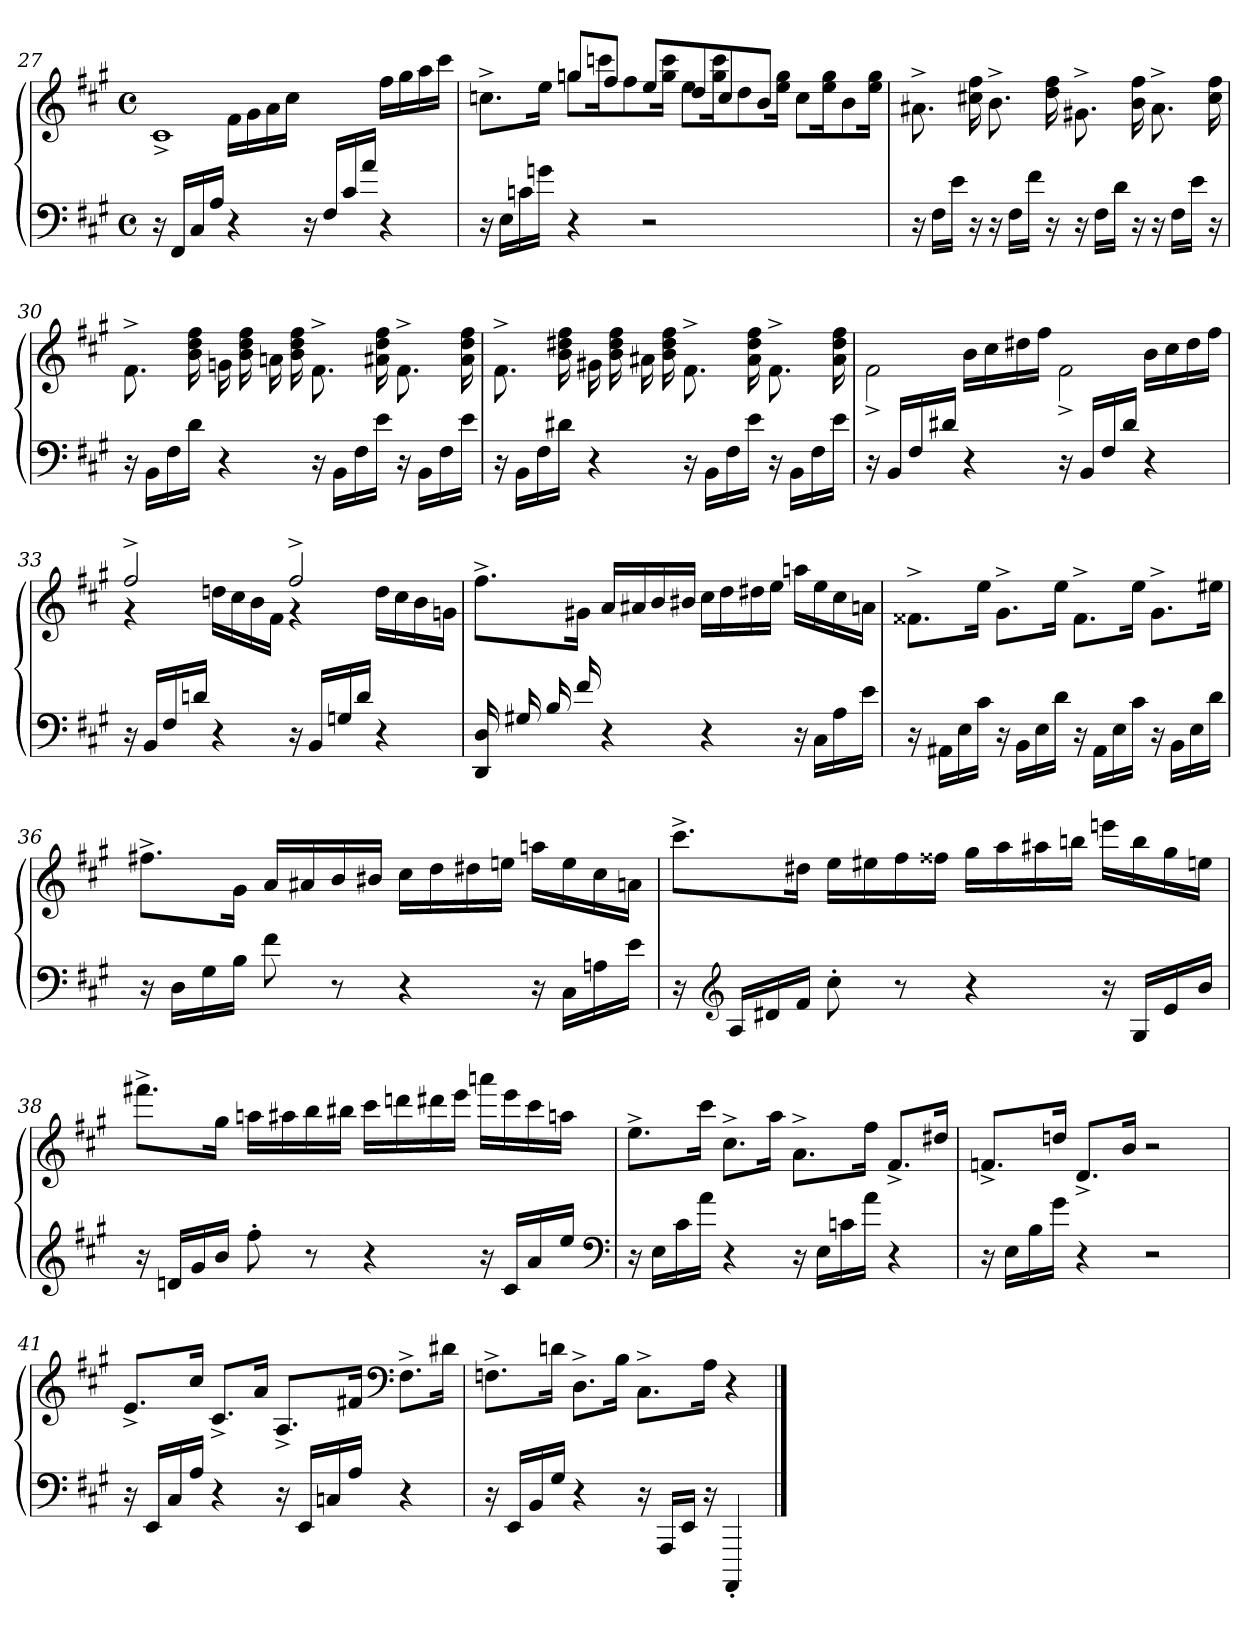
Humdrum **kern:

**kern	**kern
*part1	*part1
*staff2	*staff1
*clefF4	*clefG2
*k[f#c#g#]	*k[f#c#g#]
*M4/4	*M4/4
*met(c)	*met(c)
=27	=27
*	*^
16r	4ryy	1c#^>/
16FF#/LL	.	.
16C#/	.	.
16A/JJ	.	.
4r	16f#\LL	.
.	16g#\	.
.	16a\	.
.	16cc#\JJ	.
16r	4ryy	.
16F#/LL	.	.
16c#/	.	.
16a/JJ	.	.
4r	16ff#\LL	.
.	16gg#\	.
.	16aa\	.
.	16ccc#\JJ	.
=28	=28	=28
16r	8.ccn^>\L	4ryy
16E\LL	.	.
16cn\	.	.
16gn\JJ	16ee\Jk	.
4r	8ggn/L	8ggn\L
.	8ff#/J	16cccn\k
.	.	8ff#\
2r	8ee/L	.
.	.	16gg\ 16ccc\Jk
.	8dd/	8ee\L
.	8cc/	16gg\ 16ccc\k
.	.	8dd\
.	8b/J	.
.	.	16ee\ 16gg\Jk
4.ryy	4.ryy	8cc\L
.	.	16ee\ 16gg\k
.	.	8b\
.	.	16ee\ 16gg\Jk
*	*v	*v
=29	=29
16r	8.a#X^>\
16F#\LL	.
16e\JJ	.
16r	16cc#X\ 16ff#\
16r	8.b^>\
16F#\LL	.
16f#\JJ	.
16r	16dd\ 16ff#\
16r	8.g#X^>\
16F#\LL	.
16d\JJ	.
16r	16b\ 16ff#\
16r	8.a#^>\
16F#\LL	.
16e\JJ	.
16r	16cc#\ 16ff#\
=30	=30
16r	8.f#^>\
16BB\LL	.
16F#\	.
16d\JJ	16b\ 16dd\ 16ff#\
4r	16gn\
.	16b\ 16dd\ 16ff#\
.	16an\
.	16b\ 16dd\ 16ff#\
16r	8.f#^>\
16BB\LL	.
16F#\	.
16e\JJ	16a#X\ 16dd\ 16ff#\
16r	8.f#^>\
16BB\LL	.
16F#\	.
16e\JJ	16a#\ 16dd\ 16ff#\
=31	=31
16r	8.f#^>\
16BB\LL	.
16F#\	.
16d#X\JJ	16b\ 16dd#X\ 16ff#\
4r	16g#X\
.	16b\ 16dd#\ 16ff#\
.	16a#X\
.	16b\ 16dd#\ 16ff#\
16r	8.f#^>\
16BB\LL	.
16F#\	.
16e\JJ	16a#\ 16dd#\ 16ff#\
16r	8.f#^>\
16BB\LL	.
16F#\	.
16e\JJ	16a#\ 16dd#\ 16ff#\
=32	=32
*	*^
16r	4ryy	2f#^>\
16BB/LL	.	.
16F#/	.	.
16d#X/JJ	.	.
4r	16b\LL	.
.	16cc#\	.
.	16dd#X\	.
.	16ff#\JJ	.
16r	4ryy	2f#^>\
16BB/LL	.	.
16F#/	.	.
16d#/JJ	.	.
4r	16b\LL	.
.	16cc#\	.
.	16dd#\	.
.	16ff#\JJ	.
=33	=33	=33
16r	2ff#^>/	4r
16BB/LL	.	.
16F#/	.	.
16dn/JJ	.	.
4r	.	16ddn\LL
.	.	16cc#\
.	.	16b\
.	.	16f#\JJ
16r	2ff#^>/	4r
16BB/LL	.	.
16Gn/	.	.
16d/JJ	.	.
4r	.	16dd\LL
.	.	16cc#\
.	.	16b\
.	.	16gn\JJ
*	*v	*v
=34	=34
16DD/ 16D/	8.ff#^>\L
16G#X/	.
16B/	.
16f#/	16g#X\Jk
4r	16a/LL
.	16a#X/
.	16b/
.	16b#X/JJ
4r	16cc#\LL
.	16dd\
.	16dd#X\
.	16ee\JJ
16r	16aan\LL
16C#\LL	16ee\
16A\	16cc#\
16e\JJ	16an\JJ
=35	=35
16r	8.f##X^>\L
16AA#X\LL	.
16E\	.
16c#\JJ	16ee\Jk
16r	8.g#^>\L
16BB\LL	.
16E\	.
16d\JJ	16ee\Jk
16r	8.f##^>\L
16AA#\LL	.
16E\	.
16c#\JJ	16ee\Jk
16r	8.g#^>\L
16BB\LL	.
16E\	.
16d\JJ	16ee#X\Jk
=36	=36
16r	8.ff#X^>\L
16D\LL	.
16G#\	.
16B\JJ	16g#\Jk
8f#\	16a/LL
.	16a#X/
8r	16b/
.	16b#X/JJ
4r	16cc#\LL
.	16dd\
.	16dd#X\
.	16een\JJ
16r	16aan\LL
16C#\LL	16ee\
16An\	16cc#\
16e\JJ	16an\JJ
=37	=37
16r	8.ccc#^>\L
*clefG2	*
16A/LL	.
16d#X/	.
16f#/JJ	16dd#X\Jk
8cc#'>\	16ee\LL
.	16ee#X\
8r	16ff#\
.	16ff##X\JJ
4r	16gg#\LL
.	16aa\
.	16aa#X\
.	16bbn\JJ
16r	16eeen\LL
16G#/LL	16bb\
16e/	16gg#\
16b/JJ	16een\JJ
=38	=38
16r	8.fff#X^>\L
16dn/LL	.
16g#/	.
16b/JJ	16gg#\Jk
8ff#'>\	16aan\LL
.	16aa#X\
8r	16bb\
.	16bb#X\JJ
4r	16ccc#\LL
.	16dddn\
.	16ddd#X\
.	16eee\JJ
16r	16aaan\LL
16c#/LL	16eee\
16a/	16ccc#\
16ee/JJ	16aan\JJ
*clefF4	*
=39	=39
16r	8.ee^>\L
16E\LL	.
16c#\	.
16a\JJ	16ccc#\Jk
4r	8.cc#^>\L
.	16aa\Jk
16r	8.a^>\L
16E\LL	.
16cn\	.
16a\JJ	16ff#\Jk
4r	8.f#^>/L
.	16dd#X/Jk
=40	=40
16r	8.fn^>/L
16E\LL	.
16B\	.
16g#\JJ	16ddn/Jk
4r	8.d^>/L
.	16b/Jk
2r	2r
=41	=41
16r	8.e^>/L
16EE/LL	.
16C#/	.
16A/JJ	16cc#/Jk
4r	8.c#^>/L
.	16a/Jk
16r	8.A^>/L
16EE/LL	.
16Cn/	.
16A/JJ	16f#X/Jk
*	*clefF4
4r	8.F#^>\L
.	16d#X\Jk
=42	=42
16r	8.Fn^>\L
16EE/LL	.
16BB/	.
16G#/JJ	16dn\Jk
4r	8.D^>\L
.	16B\Jk
16r	8.C#^>\L
16AAA/LL	.
16EE/JJ	.
16r	16A\Jk
4AAAA'>/	4r
==	==
*-	*-
